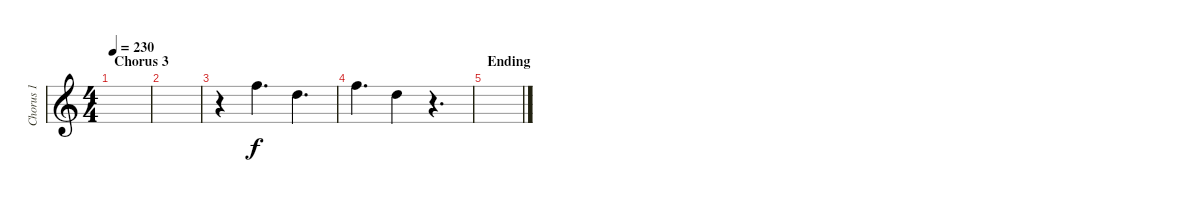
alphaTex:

\track ("Chorus 1" "Chorus 1") {instrument voiceoohs}
\staff {score}
\tuning (E4 B3 G3 D3 A2 E2 B1) {hide}
\ts (4 4)
\section ("" "Chorus 3")
\tempo 230
\clef g2
\ks c
|
|
r.4 13.1.4{d} 10.1.4{d} |
13.1.4{d} 10.1.4 r.4{d} |
\section ("" "Ending")
